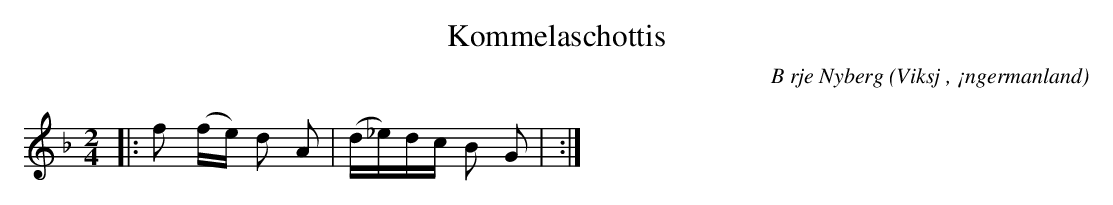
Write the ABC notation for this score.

X:1
T:Kommelaschottis
C:B rje Nyberg
O:Viksj , ¡ngermanland
M:2/4
L:1/8
K:Dm
|: f (f/2e/2) d A | (d/2_e/2)d/2c/2 B G | :|
